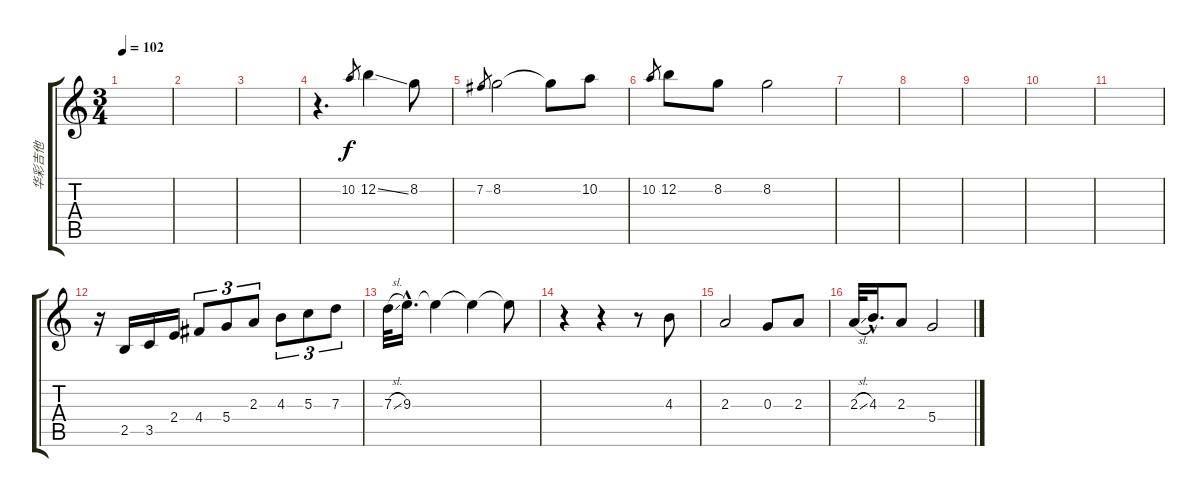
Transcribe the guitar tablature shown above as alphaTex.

\track ("华彩吉他" "华彩吉他") {instrument acousticguitarnylon}
\staff {score tabs}
\tuning (E4 B3 G3 D3 A2 E2) {hide}
\ts (3 4)
\tempo 102
\clef g2
\ks c
|
|
|
r.4{d} 10.2.8{gr} 12.2{ss}.4 8.2.8 |
7.2.8{gr} 8.2.2 8.2{t}.8 10.2.8 |
10.2.8{gr} 12.2.8 8.2.8 8.2.2 |
|
|
|
|
|
r.16 2.5.16 3.5.16 2.4.16 4.4.8{tu (3 2)} 5.4.8{tu (3 2)} 2.3.8{tu (3 2)} 4.3.8{tu (3 2)} 5.3.8{tu (3 2)} 7.3.8{tu (3 2)} |
7.3{sl}.32 9.3{hac}.16{d} 9.3{t}.4 9.3{t}.4 9.3{t}.8 |
r.4 r.4 r.8 4.3.8 |
2.3.2 0.3.8 2.3.8 |
2.3{sl}.32 4.3{hac}.16{d} 2.3.8 5.4.2
